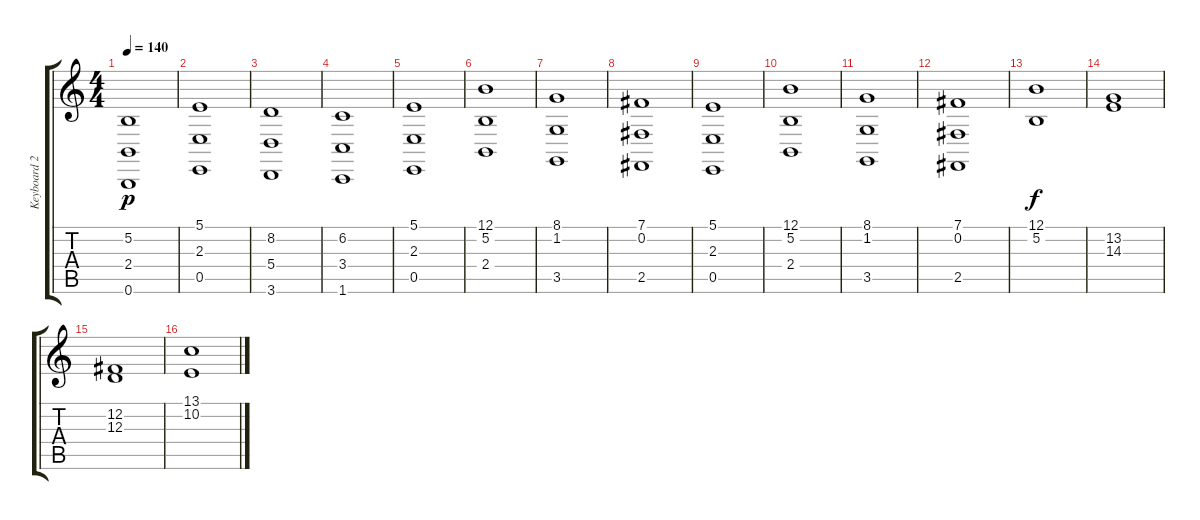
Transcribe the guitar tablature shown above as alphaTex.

\track ("Keyboard 2" "Keyboard 2") {instrument synthstrings1}
\staff {score tabs}
\tuning (B3 Gb3 D3 A2 E2 B1) {hide}
\ts (4 4)
\tempo 140
\clef g2
\ks c
(5.2 2.4 0.6).1{dy p} |
(5.1 2.3 0.5).1 |
(8.2 5.4 3.6).1 |
(6.2 3.4 1.6).1 |
(5.1 2.3 0.5).1 |
(12.1 5.2 2.4).1 |
(8.1 1.2 3.5).1 |
(7.1 0.2 2.5).1 |
(5.1 2.3 0.5).1 |
(12.1 5.2 2.4).1 |
(8.1 1.2 3.5).1 |
(7.1 0.2 2.5).1 |
(12.1 5.2).1{dy f volume 9 instrument stringensemble1} |
(13.2 14.3).1 |
(12.2 12.3).1 |
(13.1 10.2).1
